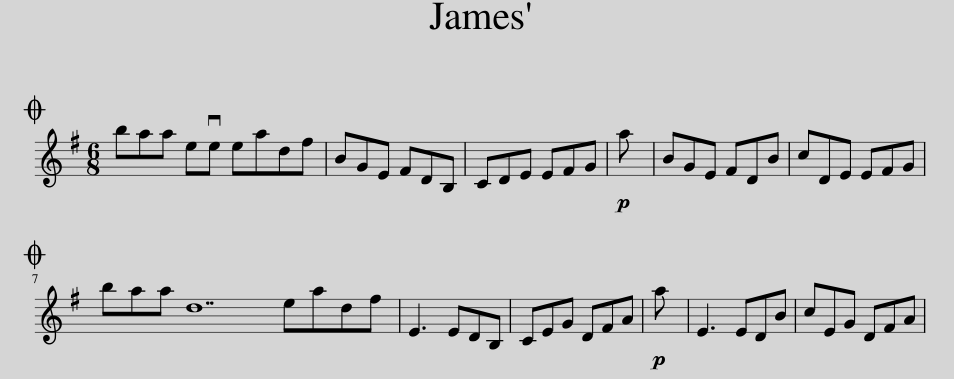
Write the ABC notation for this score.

X:1
L:1/8
M:6/8
I:linebreak $
K:Emin
V:1 treble
V:1
O baa eve eadf | BGE FDB, | CDE EFG |!p! a | BGE FDB | %5
 cDE EFG |$O baa d14 eadf | E3 EDB, | CEG DFA |!p! a | %10
 E3 EDB | cEG DFA | %12
